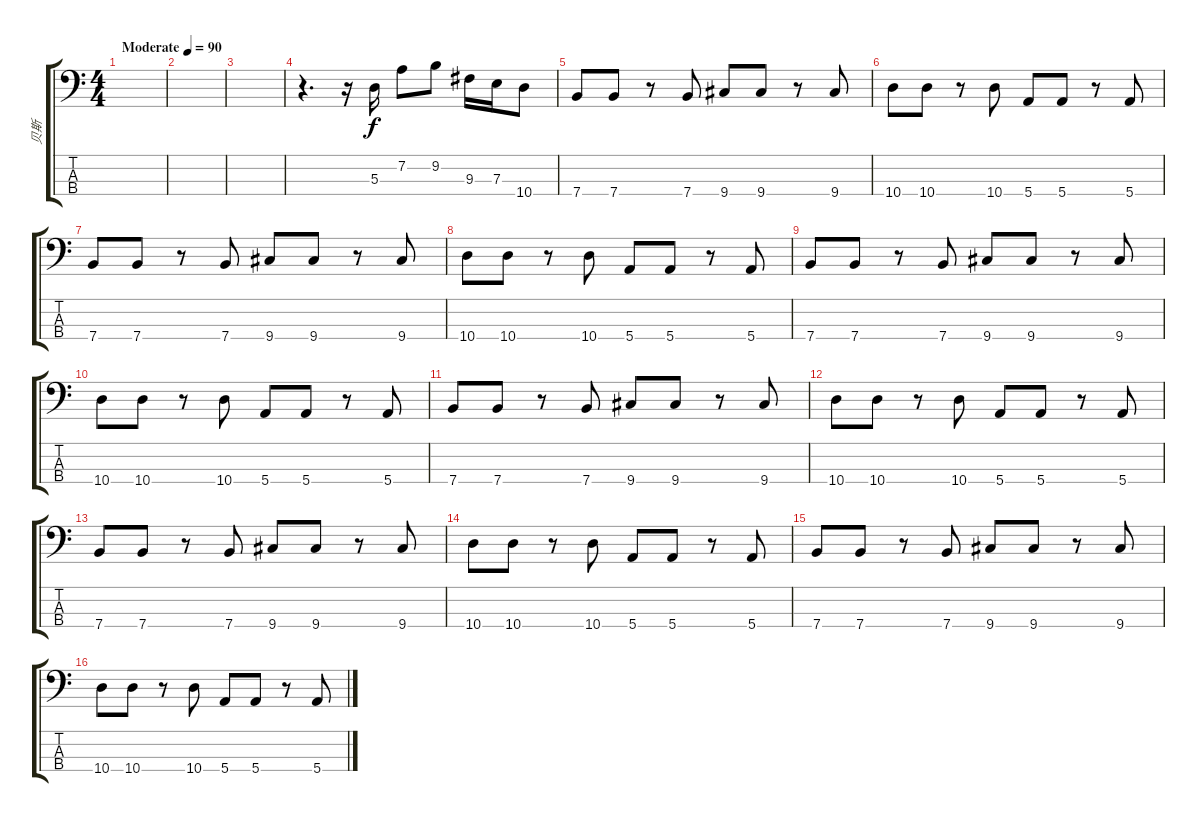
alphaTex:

\track ("贝斯" "贝斯") {instrument electricbassfinger}
\staff {score tabs}
\tuning (G2 D2 A1 E1) {hide}
\ts (4 4)
\tempo (90 "Moderate")
\clef f4
\ks c
|
|
|
r.4{d} r.16 5.3.16 7.2.8 9.2.8 9.3.16 7.3.16 10.4.8 |
7.4.8 7.4.8 r.8 7.4.8 9.4.8 9.4.8 r.8 9.4.8 |
10.4.8 10.4.8 r.8 10.4.8 5.4.8 5.4.8 r.8 5.4.8 |
7.4.8 7.4.8 r.8 7.4.8 9.4.8 9.4.8 r.8 9.4.8 |
10.4.8 10.4.8 r.8 10.4.8 5.4.8 5.4.8 r.8 5.4.8 |
7.4.8 7.4.8 r.8 7.4.8 9.4.8 9.4.8 r.8 9.4.8 |
10.4.8 10.4.8 r.8 10.4.8 5.4.8 5.4.8 r.8 5.4.8 |
7.4.8 7.4.8 r.8 7.4.8 9.4.8 9.4.8 r.8 9.4.8 |
10.4.8 10.4.8 r.8 10.4.8 5.4.8 5.4.8 r.8 5.4.8 |
7.4.8 7.4.8 r.8 7.4.8 9.4.8 9.4.8 r.8 9.4.8 |
10.4.8 10.4.8 r.8 10.4.8 5.4.8 5.4.8 r.8 5.4.8 |
7.4.8 7.4.8 r.8 7.4.8 9.4.8 9.4.8 r.8 9.4.8 |
10.4.8 10.4.8 r.8 10.4.8 5.4.8 5.4.8 r.8 5.4.8
